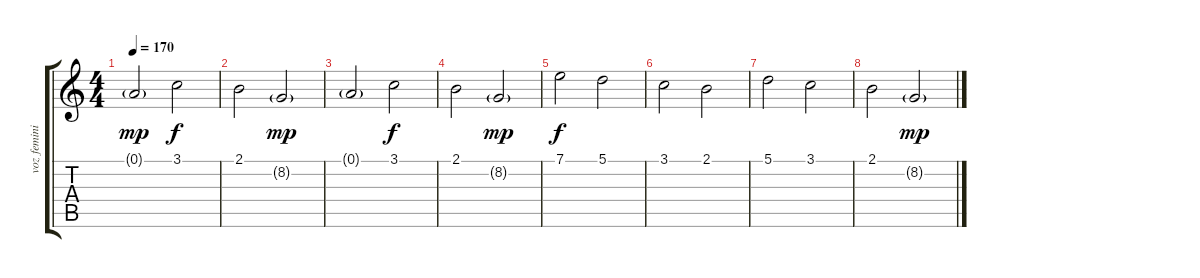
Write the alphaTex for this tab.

\track ("voz feminina" "voz femini") {instrument clarinet}
\staff {score tabs}
\tuning (A4 B3 G3 D3 A2 E2) {hide}
\ts (4 4)
\tempo 170
\clef g2
\ks c
0.1{g}.2{dy mp} 3.1.2{dy f} |
2.1.2 8.2{g}.2{dy mp} |
0.1{g}.2 3.1.2{dy f} |
2.1.2 8.2{g}.2{dy mp} |
7.1.2{dy f} 5.1.2 |
3.1.2 2.1.2 |
5.1.2 3.1.2 |
2.1.2 8.2{g}.2{dy mp}
